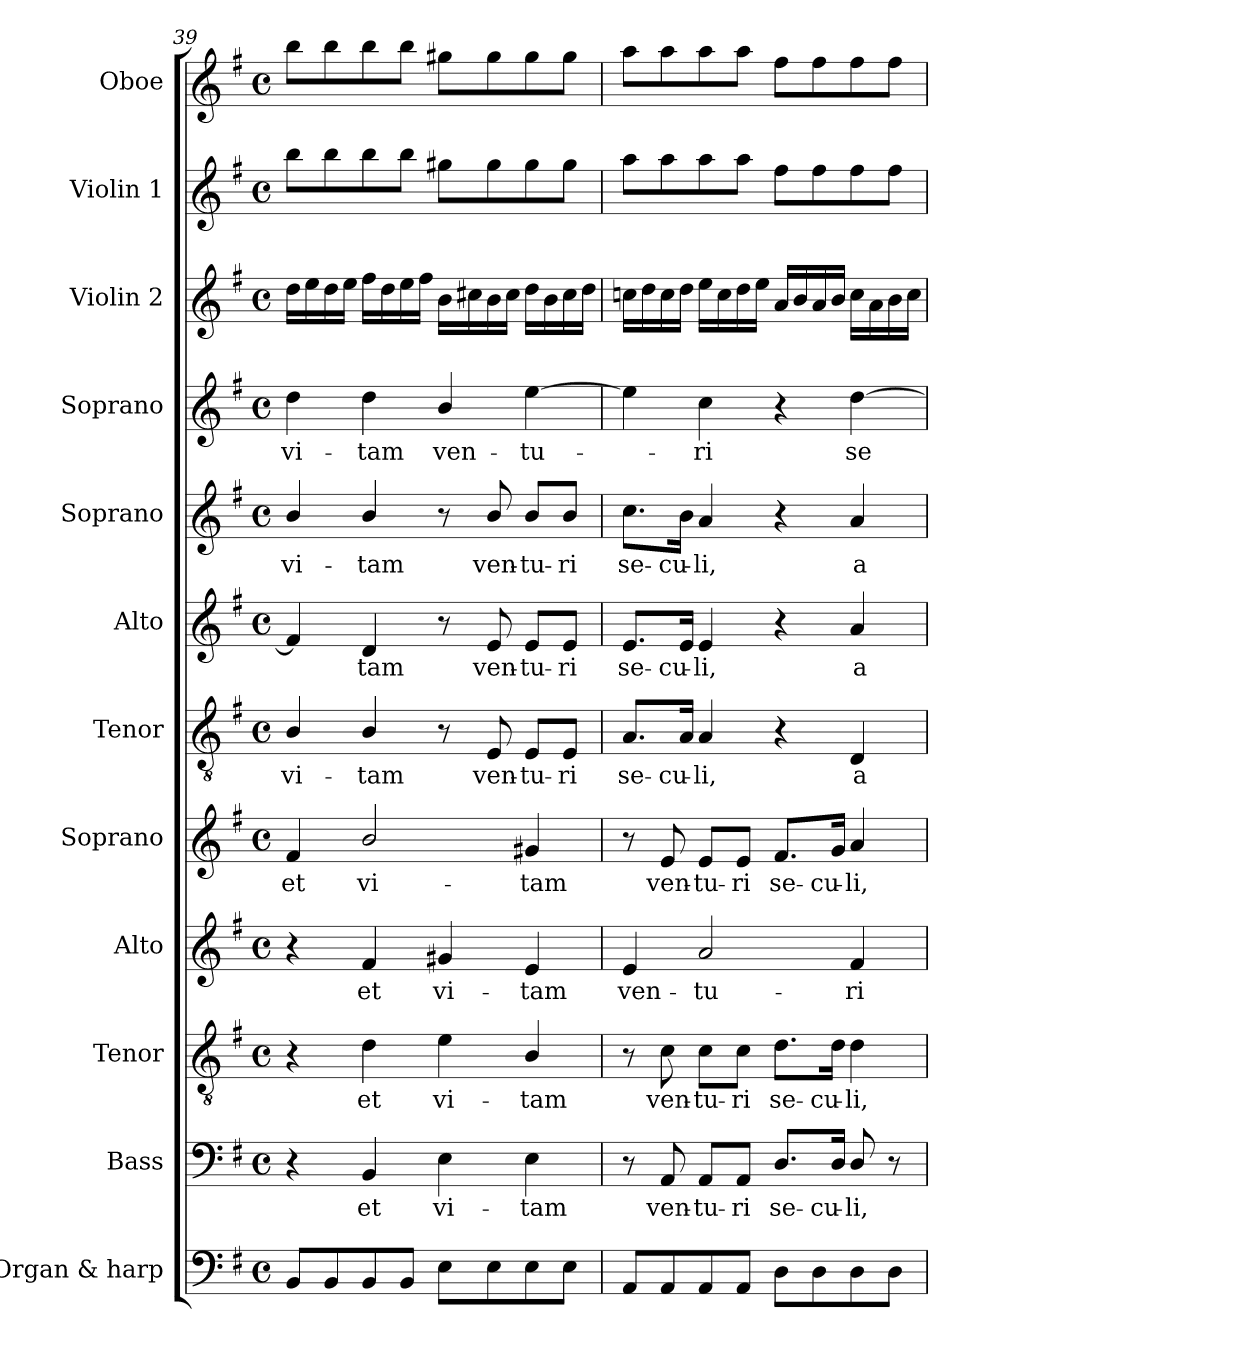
**kern	**kern	**text	**kern	**text	**kern	**text	**kern	**text	**kern	**text	**kern	**text	**kern	**text	**kern	**text	**kern	**kern	**kern
*part12	*part11	*part11	*part10	*part10	*part9	*part9	*part8	*part8	*part7	*part7	*part6	*part6	*part5	*part5	*part4	*part4	*part3	*part2	*part1
*staff12	*staff11	*staff11	*staff10	*staff10	*staff9	*staff9	*staff8	*staff8	*staff7	*staff7	*staff6	*staff6	*staff5	*staff5	*staff4	*staff4	*staff3	*staff2	*staff1
*I"Organ & harp	*I"Bass	*	*I"Tenor	*	*I"Alto	*	*I"Soprano	*	*I"Tenor	*	*I"Alto	*	*I"Soprano	*	*I"Soprano	*	*I"Violin 2	*I"Violin 1	*I"Oboe
*I'Org. & H.	*I'B.	*	*I'T.	*	*I'A.	*	*I'S.	*	*I'T.	*	*I'A.	*	*I'S.	*	*I'S.	*	*I'Vln. 2	*I'Vln. 1	*I'Ob.
*clefF4	*clefF4	*	*clefGv2	*	*clefG2	*	*clefG2	*	*clefGv2	*	*clefG2	*	*clefG2	*	*clefG2	*	*clefG2	*clefG2	*clefG2
*	*	*	*ITrd7c12	*	*	*	*	*	*ITrd7c12	*	*	*	*	*	*	*	*	*	*
*k[f#]	*k[f#]	*	*k[f#]	*	*k[f#]	*	*k[f#]	*	*k[f#]	*	*k[f#]	*	*k[f#]	*	*k[f#]	*	*k[f#]	*k[f#]	*k[f#]
*G:	*G:	*	*G:	*	*G:	*	*G:	*	*G:	*	*G:	*	*G:	*	*G:	*	*G:	*G:	*G:
*M4/4	*M4/4	*	*M4/4	*	*M4/4	*	*M4/4	*	*M4/4	*	*M4/4	*	*M4/4	*	*M4/4	*	*M4/4	*M4/4	*M4/4
*met(c)	*met(c)	*	*met(c)	*	*met(c)	*	*met(c)	*	*met(c)	*	*met(c)	*	*met(c)	*	*met(c)	*	*met(c)	*met(c)	*met(c)
=39	=39	=39	=39	=39	=39	=39	=39	=39	=39	=39	=39	=39	=39	=39	=39	=39	=39	=39	=39
!	!	!	!	!	!	!	!	!LO:LY:b:color=#000000	!	!	!	!	!	!	!	!	!	!	!
!	!	!	!	!	!	!	!	!	!	!LO:LY:b:color=#000000	!	!	!	!	!	!	!	!	!
!	!	!	!	!	!	!	!	!	!	!	!	!	!	!LO:LY:b:color=#000000	!	!	!	!	!
!	!	!	!	!	!	!	!	!	!	!	!	!	!	!	!	!LO:LY:b:color=#000000	!	!	!
8BBi/L	4r	.	4r	.	4r	.	4f#i/	et	4BBi/	vi-	4f#i/]	.	4bi/	vi-	4ddi\	vi-	16ddi\LL	8bbi\L	8bbi\L
.	.	.	.	.	.	.	.	.	.	.	.	.	.	.	.	.	16eei\	.	.
8BBi/	.	.	.	.	.	.	.	.	.	.	.	.	.	.	.	.	16ddi\	8bbi\	8bbi\
.	.	.	.	.	.	.	.	.	.	.	.	.	.	.	.	.	16eei\JJ	.	.
!	!	!LO:LY:b:color=#000000	!	!	!	!	!	!	!	!	!	!	!	!	!	!	!	!	!
!	!	!	!	!LO:LY:b:color=#000000	!	!	!	!	!	!	!	!	!	!	!	!	!	!	!
!	!	!	!	!	!	!LO:LY:b:color=#000000	!	!	!	!	!	!	!	!	!	!	!	!	!
!	!	!	!	!	!	!	!	!LO:LY:b:color=#000000	!	!	!	!	!	!	!	!	!	!	!
!	!	!	!	!	!	!	!	!	!	!LO:LY:b:color=#000000	!	!	!	!	!	!	!	!	!
!	!	!	!	!	!	!	!	!	!	!	!	!LO:LY:b:color=#000000	!	!	!	!	!	!	!
!	!	!	!	!	!	!	!	!	!	!	!	!	!	!LO:LY:b:color=#000000	!	!	!	!	!
!	!	!	!	!	!	!	!	!	!	!	!	!	!	!	!	!LO:LY:b:color=#000000	!	!	!
8BBi/	4BBi/	et	4Di\	et	4f#i/	et	2bi/	vi-	4BBi/	-tam	4di/	-tam	4bi/	-tam	4ddi\	-tam	16ff#i\LL	8bbi\	8bbi\
.	.	.	.	.	.	.	.	.	.	.	.	.	.	.	.	.	16ddi\	.	.
8BBi/J	.	.	.	.	.	.	.	.	.	.	.	.	.	.	.	.	16eei\	8bbi\J	8bbi\J
.	.	.	.	.	.	.	.	.	.	.	.	.	.	.	.	.	16ff#i\JJ	.	.
!	!	!LO:LY:b:color=#000000	!	!	!	!	!	!	!	!	!	!	!	!	!	!	!	!	!
!	!	!	!	!LO:LY:b:color=#000000	!	!	!	!	!	!	!	!	!	!	!	!	!	!	!
!	!	!	!	!	!	!LO:LY:b:color=#000000	!	!	!	!	!	!	!	!	!	!	!	!	!
!	!	!	!	!	!	!	!	!	!	!	!	!	!	!	!	!LO:LY:b:color=#000000	!	!	!
8Ei\L	4Ei\	vi-	4Ei\	vi-	4g#Xi/	vi-	.	.	8r	.	8r	.	8r	.	4bi/	ven-	16bi\LL	8gg#Xi\L	8gg#Xi\L
.	.	.	.	.	.	.	.	.	.	.	.	.	.	.	.	.	16cc#Xi\	.	.
!	!	!	!	!	!	!	!	!	!	!LO:LY:b:color=#000000	!	!	!	!	!	!	!	!	!
!	!	!	!	!	!	!	!	!	!	!	!	!LO:LY:b:color=#000000	!	!	!	!	!	!	!
!	!	!	!	!	!	!	!	!	!	!	!	!	!	!LO:LY:b:color=#000000	!	!	!	!	!
8Ei\	.	.	.	.	.	.	.	.	8EEi/	ven-	8ei/	ven-	8bi/	ven-	.	.	16bi\	8gg#i\	8gg#i\
.	.	.	.	.	.	.	.	.	.	.	.	.	.	.	.	.	16cc#i\JJ	.	.
!	!	!LO:LY:b:color=#000000	!	!	!	!	!	!	!	!	!	!	!	!	!	!	!	!	!
!	!	!	!	!LO:LY:b:color=#000000	!	!	!	!	!	!	!	!	!	!	!	!	!	!	!
!	!	!	!	!	!	!LO:LY:b:color=#000000	!	!	!	!	!	!	!	!	!	!	!	!	!
!	!	!	!	!	!	!	!	!LO:LY:b:color=#000000	!	!	!	!	!	!	!	!	!	!	!
!	!	!	!	!	!	!	!	!	!	!LO:LY:b:color=#000000	!	!	!	!	!	!	!	!	!
!	!	!	!	!	!	!	!	!	!	!	!	!LO:LY:b:color=#000000	!	!	!	!	!	!	!
!	!	!	!	!	!	!	!	!	!	!	!	!	!	!LO:LY:b:color=#000000	!	!	!	!	!
!	!	!	!	!	!	!	!	!	!	!	!	!	!	!	!	!LO:LY:b:color=#000000	!	!	!
8Ei\	4Ei\	-tam	4BBi/	-tam	4ei/	-tam	4g#Xi/	-tam	8EEi/L	-tu-	8ei/L	-tu-	8bi/L	-tu-	[4eei\	-tu-	16ddi\LL	8gg#i\	8gg#i\
.	.	.	.	.	.	.	.	.	.	.	.	.	.	.	.	.	16bi\	.	.
!	!	!	!	!	!	!	!	!	!	!LO:LY:b:color=#000000	!	!	!	!	!	!	!	!	!
!	!	!	!	!	!	!	!	!	!	!	!	!LO:LY:b:color=#000000	!	!	!	!	!	!	!
!	!	!	!	!	!	!	!	!	!	!	!	!	!	!LO:LY:b:color=#000000	!	!	!	!	!
8Ei\J	.	.	.	.	.	.	.	.	8EEi/J	-ri	8ei/J	-ri	8bi/J	-ri	.	.	16cc#i\	8gg#i\J	8gg#i\J
.	.	.	.	.	.	.	.	.	.	.	.	.	.	.	.	.	16ddi\JJ	.	.
=40	=40	=40	=40	=40	=40	=40	=40	=40	=40	=40	=40	=40	=40	=40	=40	=40	=40	=40	=40
!	!	!	!	!	!	!LO:LY:b:color=#000000	!	!	!	!	!	!	!	!	!	!	!	!	!
!	!	!	!	!	!	!	!	!	!	!LO:LY:b:color=#000000	!	!	!	!	!	!	!	!	!
!	!	!	!	!	!	!	!	!	!	!	!	!LO:LY:b:color=#000000	!	!	!	!	!	!	!
!	!	!	!	!	!	!	!	!	!	!	!	!	!	!LO:LY:b:color=#000000	!	!	!	!	!
8AAi/L	8r	.	8r	.	4ei/	ven-	8r	.	8.AAi/L	se-	8.ei/L	se-	8.cci\L	se-	4eei\]	.	16ccni\LL	8aai\L	8aai\L
.	.	.	.	.	.	.	.	.	.	.	.	.	.	.	.	.	16ddi\	.	.
!	!	!LO:LY:b:color=#000000	!	!	!	!	!	!	!	!	!	!	!	!	!	!	!	!	!
!	!	!	!	!LO:LY:b:color=#000000	!	!	!	!	!	!	!	!	!	!	!	!	!	!	!
!	!	!	!	!	!	!	!	!LO:LY:b:color=#000000	!	!	!	!	!	!	!	!	!	!	!
8AAi/	8AAi/	ven-	8Ci\	ven-	.	.	8ei/	ven-	.	.	.	.	.	.	.	.	16cci\	8aai\	8aai\
!	!	!	!	!	!	!	!	!	!	!LO:LY:b:color=#000000	!	!	!	!	!	!	!	!	!
!	!	!	!	!	!	!	!	!	!	!	!	!LO:LY:b:color=#000000	!	!	!	!	!	!	!
!	!	!	!	!	!	!	!	!	!	!	!	!	!	!LO:LY:b:color=#000000	!	!	!	!	!
.	.	.	.	.	.	.	.	.	16AAi/Jk	-cu-	16ei/Jk	-cu-	16bi\Jk	-cu-	.	.	16ddi\JJ	.	.
!	!	!LO:LY:b:color=#000000	!	!	!	!	!	!	!	!	!	!	!	!	!	!	!	!	!
!	!	!	!	!LO:LY:b:color=#000000	!	!	!	!	!	!	!	!	!	!	!	!	!	!	!
!	!	!	!	!	!	!LO:LY:b:color=#000000	!	!	!	!	!	!	!	!	!	!	!	!	!
!	!	!	!	!	!	!	!	!LO:LY:b:color=#000000	!	!	!	!	!	!	!	!	!	!	!
!	!	!	!	!	!	!	!	!	!	!LO:LY:b:color=#000000	!	!	!	!	!	!	!	!	!
!	!	!	!	!	!	!	!	!	!	!	!	!LO:LY:b:color=#000000	!	!	!	!	!	!	!
!	!	!	!	!	!	!	!	!	!	!	!	!	!	!LO:LY:b:color=#000000	!	!	!	!	!
!	!	!	!	!	!	!	!	!	!	!	!	!	!	!	!	!LO:LY:b:color=#000000	!	!	!
8AAi/	8AAi/L	-tu-	8Ci\L	-tu-	2ai/	-tu-	8ei/L	-tu-	4AAi/	-li,	4ei/	-li,	4ai/	-li,	4cci\	-ri	16eei\LL	8aai\	8aai\
.	.	.	.	.	.	.	.	.	.	.	.	.	.	.	.	.	16cci\	.	.
!	!	!LO:LY:b:color=#000000	!	!	!	!	!	!	!	!	!	!	!	!	!	!	!	!	!
!	!	!	!	!LO:LY:b:color=#000000	!	!	!	!	!	!	!	!	!	!	!	!	!	!	!
!	!	!	!	!	!	!	!	!LO:LY:b:color=#000000	!	!	!	!	!	!	!	!	!	!	!
8AAi/J	8AAi/J	-ri	8Ci\J	-ri	.	.	8ei/J	-ri	.	.	.	.	.	.	.	.	16ddi\	8aai\J	8aai\J
.	.	.	.	.	.	.	.	.	.	.	.	.	.	.	.	.	16eei\JJ	.	.
!	!	!LO:LY:b:color=#000000	!	!	!	!	!	!	!	!	!	!	!	!	!	!	!	!	!
!	!	!	!	!LO:LY:b:color=#000000	!	!	!	!	!	!	!	!	!	!	!	!	!	!	!
!	!	!	!	!	!	!	!	!LO:LY:b:color=#000000	!	!	!	!	!	!	!	!	!	!	!
8Di\L	8.Di/L	se-	8.Di\L	se-	.	.	8.f#i/L	se-	4r	.	4r	.	4r	.	4r	.	16ai/LL	8ff#i\L	8ff#i\L
.	.	.	.	.	.	.	.	.	.	.	.	.	.	.	.	.	16bi/	.	.
8Di\	.	.	.	.	.	.	.	.	.	.	.	.	.	.	.	.	16ai/	8ff#i\	8ff#i\
!	!	!LO:LY:b:color=#000000	!	!	!	!	!	!	!	!	!	!	!	!	!	!	!	!	!
!	!	!	!	!LO:LY:b:color=#000000	!	!	!	!	!	!	!	!	!	!	!	!	!	!	!
!	!	!	!	!	!	!	!	!LO:LY:b:color=#000000	!	!	!	!	!	!	!	!	!	!	!
.	16Di/Jk	-cu-	16Di\Jk	-cu-	.	.	16gi/Jk	-cu-	.	.	.	.	.	.	.	.	16bi/JJ	.	.
!	!	!LO:LY:b:color=#000000	!	!	!	!	!	!	!	!	!	!	!	!	!	!	!	!	!
!	!	!	!	!LO:LY:b:color=#000000	!	!	!	!	!	!	!	!	!	!	!	!	!	!	!
!	!	!	!	!	!	!LO:LY:b:color=#000000	!	!	!	!	!	!	!	!	!	!	!	!	!
!	!	!	!	!	!	!	!	!LO:LY:b:color=#000000	!	!	!	!	!	!	!	!	!	!	!
!	!	!	!	!	!	!	!	!	!	!LO:LY:b:color=#000000	!	!	!	!	!	!	!	!	!
!	!	!	!	!	!	!	!	!	!	!	!	!LO:LY:b:color=#000000	!	!	!	!	!	!	!
!	!	!	!	!	!	!	!	!	!	!	!	!	!	!LO:LY:b:color=#000000	!	!	!	!	!
!	!	!	!	!	!	!	!	!	!	!	!	!	!	!	!	!LO:LY:b:color=#000000	!	!	!
8Di\	8Di/	-li,	4Di\	-li,	4f#i/	-ri	4ai/	-li,	4DDi/	a-	4ai/	a-	4ai/	a-	[4ddi\	se-	16cci\LL	8ff#i\	8ff#i\
.	.	.	.	.	.	.	.	.	.	.	.	.	.	.	.	.	16ai\	.	.
8Di\J	8r	.	.	.	.	.	.	.	.	.	.	.	.	.	.	.	16bi\	8ff#i\J	8ff#i\J
.	.	.	.	.	.	.	.	.	.	.	.	.	.	.	.	.	16cci\JJ	.	.
=	=	=	=	=	=	=	=	=	=	=	=	=	=	=	=	=	=	=	=
*-	*-	*-	*-	*-	*-	*-	*-	*-	*-	*-	*-	*-	*-	*-	*-	*-	*-	*-	*-
